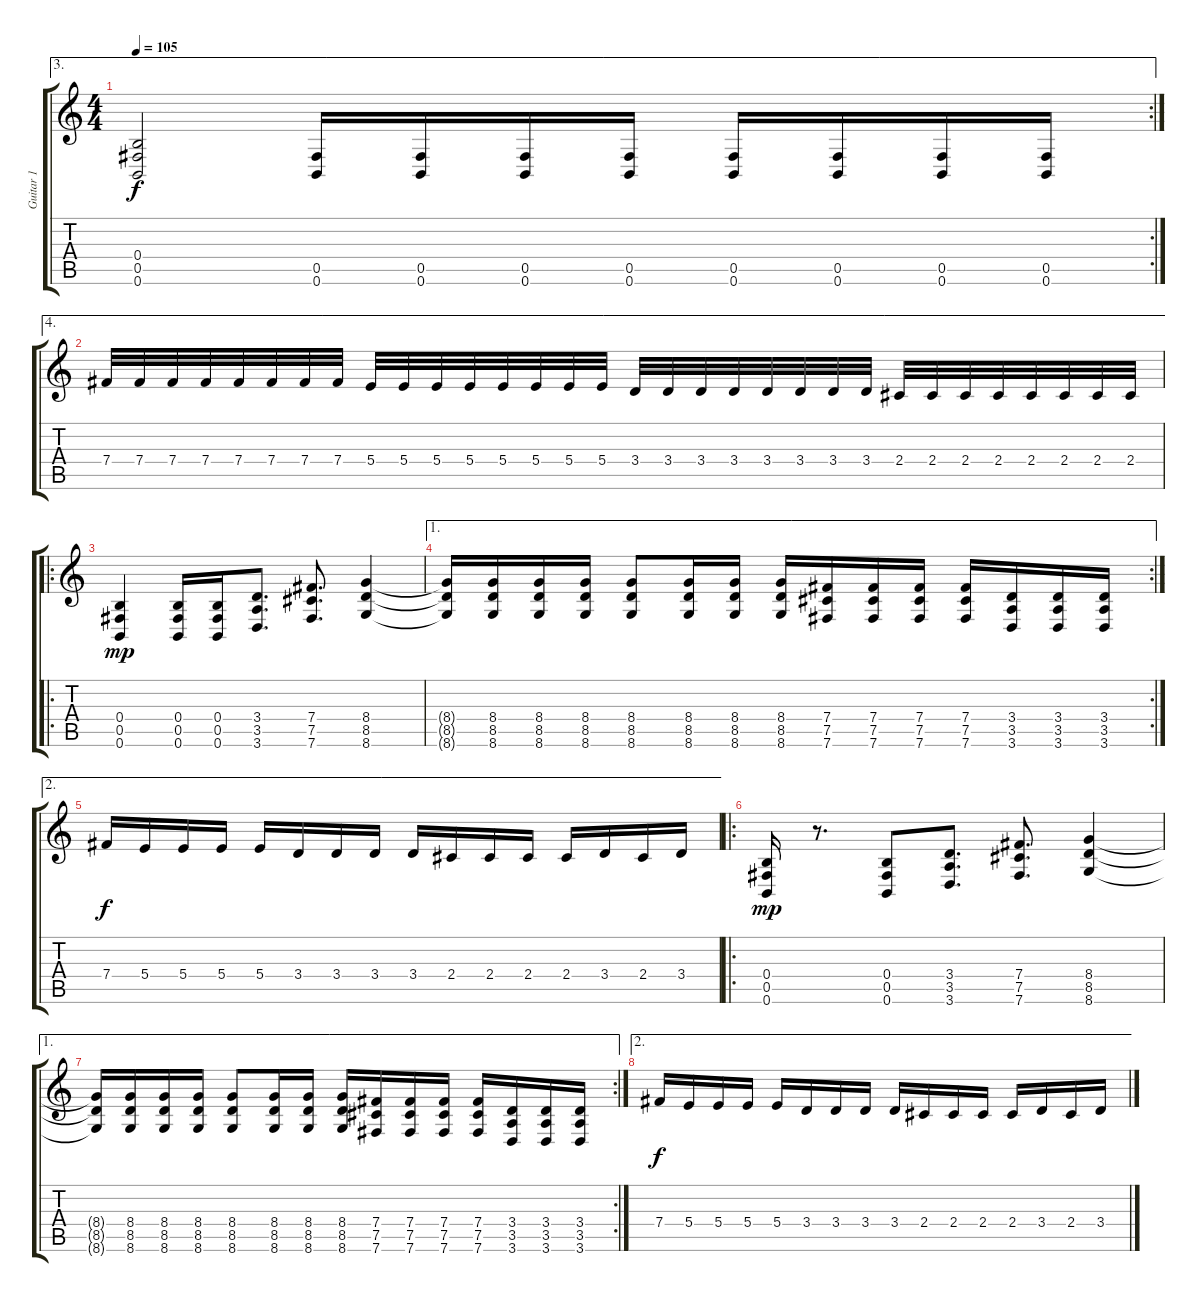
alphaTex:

\track ("Guitar 1" "Guitar 1") {instrument distortionguitar}
\staff {score tabs}
\tuning (Db4 Ab3 E3 B2 Gb2 B1) {hide}
\ae 3
\rc 2
\ts (4 4)
\tempo 105
\clef g2
\ks c
(0.4 0.5 0.6).2{dy f} (0.5 0.6).16 (0.5 0.6).16 (0.5 0.6).16 (0.5 0.6).16 (0.5 0.6).16 (0.5 0.6).16 (0.5 0.6).16 (0.5 0.6).16 |
\ae 4
7.4.32 7.4.32 7.4.32 7.4.32 7.4.32 7.4.32 7.4.32 7.4.32 5.4.32 5.4.32 5.4.32 5.4.32 5.4.32 5.4.32 5.4.32 5.4.32 3.4.32 3.4.32 3.4.32 3.4.32 3.4.32 3.4.32 3.4.32 3.4.32 2.4.32 2.4.32 2.4.32 2.4.32 2.4.32 2.4.32 2.4.32 2.4.32 |
\ro
(0.4 0.5 0.6).4{dy mp} (0.4 0.5 0.6).16 (0.4 0.5 0.6).16 (3.4 3.5 3.6).8{d} (7.4 7.5 7.6).8{d} (8.4 8.5 8.6).4 |
\ae 1
\rc 2
(8.4{t} 8.5{t} 8.6{t}).16 (8.4 8.5 8.6).16 (8.4 8.5 8.6).16 (8.4 8.5 8.6).16 (8.4 8.5 8.6).8 (8.4 8.5 8.6).16 (8.4 8.5 8.6).16 (8.4 8.5 8.6).16 (7.4 7.5 7.6).16 (7.4 7.5 7.6).16 (7.4 7.5 7.6).16 (7.4 7.5 7.6).16 (3.4 3.5 3.6).16 (3.4 3.5 3.6).16 (3.4 3.5 3.6).16 |
\ae 2
7.4.16{dy f} 5.4.16 5.4.16 5.4.16 5.4.16 3.4.16 3.4.16 3.4.16 3.4.16 2.4.16 2.4.16 2.4.16 2.4.16 3.4.16 2.4.16 3.4.16 |
\ro
(0.4 0.5 0.6).16{dy mp} r.8{d} (0.4 0.5 0.6).8 (3.4 3.5 3.6).8{d} (7.4 7.5 7.6).8{d} (8.4 8.5 8.6).4 |
\ae 1
\rc 2
(8.4{t} 8.5{t} 8.6{t}).16 (8.4 8.5 8.6).16 (8.4 8.5 8.6).16 (8.4 8.5 8.6).16 (8.4 8.5 8.6).8 (8.4 8.5 8.6).16 (8.4 8.5 8.6).16 (8.4 8.5 8.6).16 (7.4 7.5 7.6).16 (7.4 7.5 7.6).16 (7.4 7.5 7.6).16 (7.4 7.5 7.6).16 (3.4 3.5 3.6).16 (3.4 3.5 3.6).16 (3.4 3.5 3.6).16 |
\ae 2
7.4.16{dy f} 5.4.16 5.4.16 5.4.16 5.4.16 3.4.16 3.4.16 3.4.16 3.4.16 2.4.16 2.4.16 2.4.16 2.4.16 3.4.16 2.4.16 3.4.16
